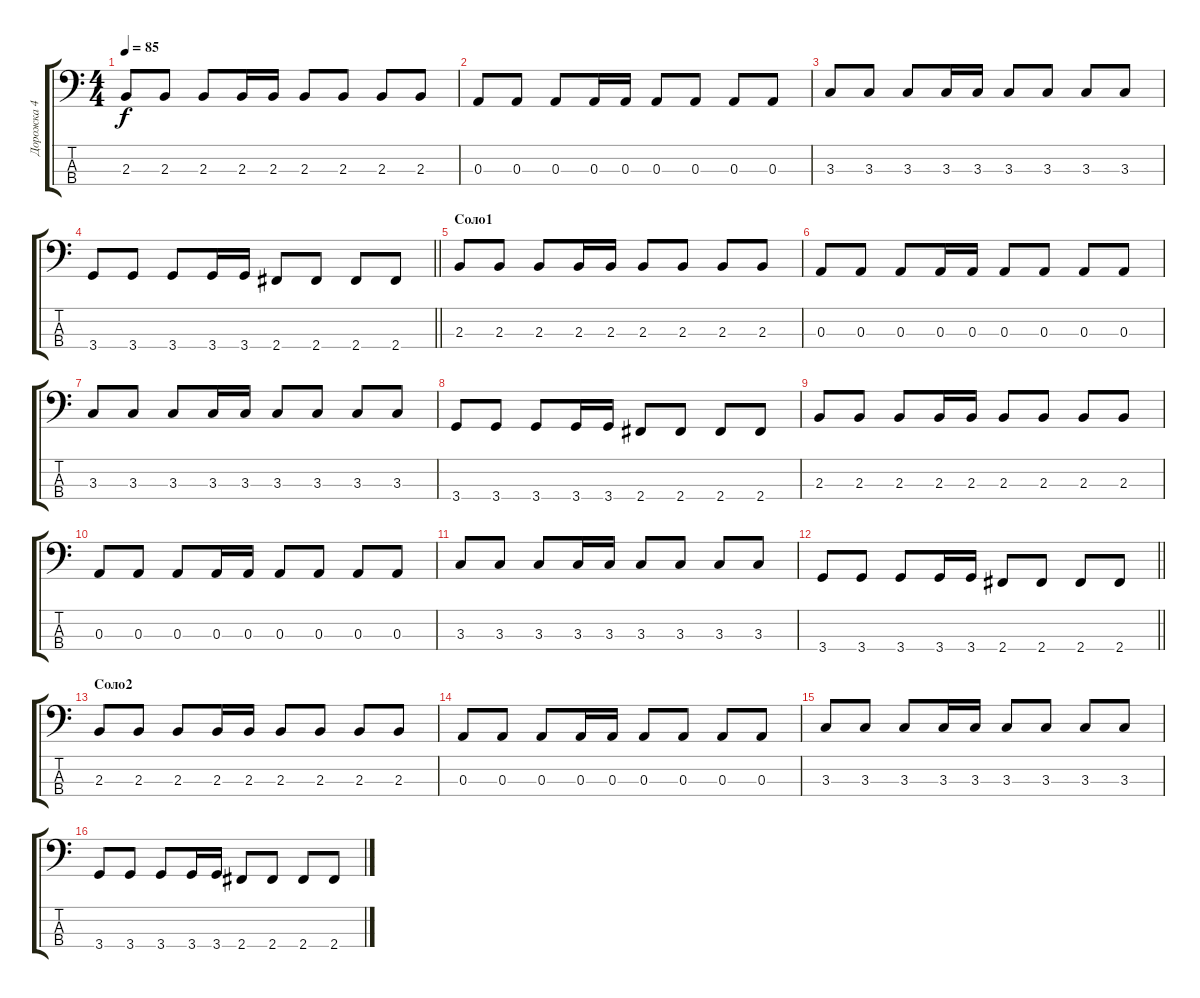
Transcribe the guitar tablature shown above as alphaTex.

\track ("Дорожка 4" "Дорожка 4") {instrument electricbassfinger}
\staff {score tabs}
\tuning (G2 D2 A1 E1) {hide}
\ts (4 4)
\tempo 85
\clef f4
\ks c
2.3.8{dy f} 2.3.8 2.3.8 2.3.16 2.3.16 2.3.8 2.3.8 2.3.8 2.3.8 |
0.3.8 0.3.8 0.3.8 0.3.16 0.3.16 0.3.8 0.3.8 0.3.8 0.3.8 |
3.3.8 3.3.8 3.3.8 3.3.16 3.3.16 3.3.8 3.3.8 3.3.8 3.3.8 |
\barLineRight lightlight
3.4.8 3.4.8 3.4.8 3.4.16 3.4.16 2.4.8 2.4.8 2.4.8 2.4.8 |
\section ("" "Соло1")
2.3.8 2.3.8 2.3.8 2.3.16 2.3.16 2.3.8 2.3.8 2.3.8 2.3.8 |
0.3.8 0.3.8 0.3.8 0.3.16 0.3.16 0.3.8 0.3.8 0.3.8 0.3.8 |
3.3.8 3.3.8 3.3.8 3.3.16 3.3.16 3.3.8 3.3.8 3.3.8 3.3.8 |
3.4.8 3.4.8 3.4.8 3.4.16 3.4.16 2.4.8 2.4.8 2.4.8 2.4.8 |
2.3.8 2.3.8 2.3.8 2.3.16 2.3.16 2.3.8 2.3.8 2.3.8 2.3.8 |
0.3.8 0.3.8 0.3.8 0.3.16 0.3.16 0.3.8 0.3.8 0.3.8 0.3.8 |
3.3.8 3.3.8 3.3.8 3.3.16 3.3.16 3.3.8 3.3.8 3.3.8 3.3.8 |
\barLineRight lightlight
3.4.8 3.4.8 3.4.8 3.4.16 3.4.16 2.4.8 2.4.8 2.4.8 2.4.8 |
\section ("" "Соло2")
2.3.8 2.3.8 2.3.8 2.3.16 2.3.16 2.3.8 2.3.8 2.3.8 2.3.8 |
0.3.8 0.3.8 0.3.8 0.3.16 0.3.16 0.3.8 0.3.8 0.3.8 0.3.8 |
3.3.8 3.3.8 3.3.8 3.3.16 3.3.16 3.3.8 3.3.8 3.3.8 3.3.8 |
3.4.8 3.4.8 3.4.8 3.4.16 3.4.16 2.4.8 2.4.8 2.4.8 2.4.8
